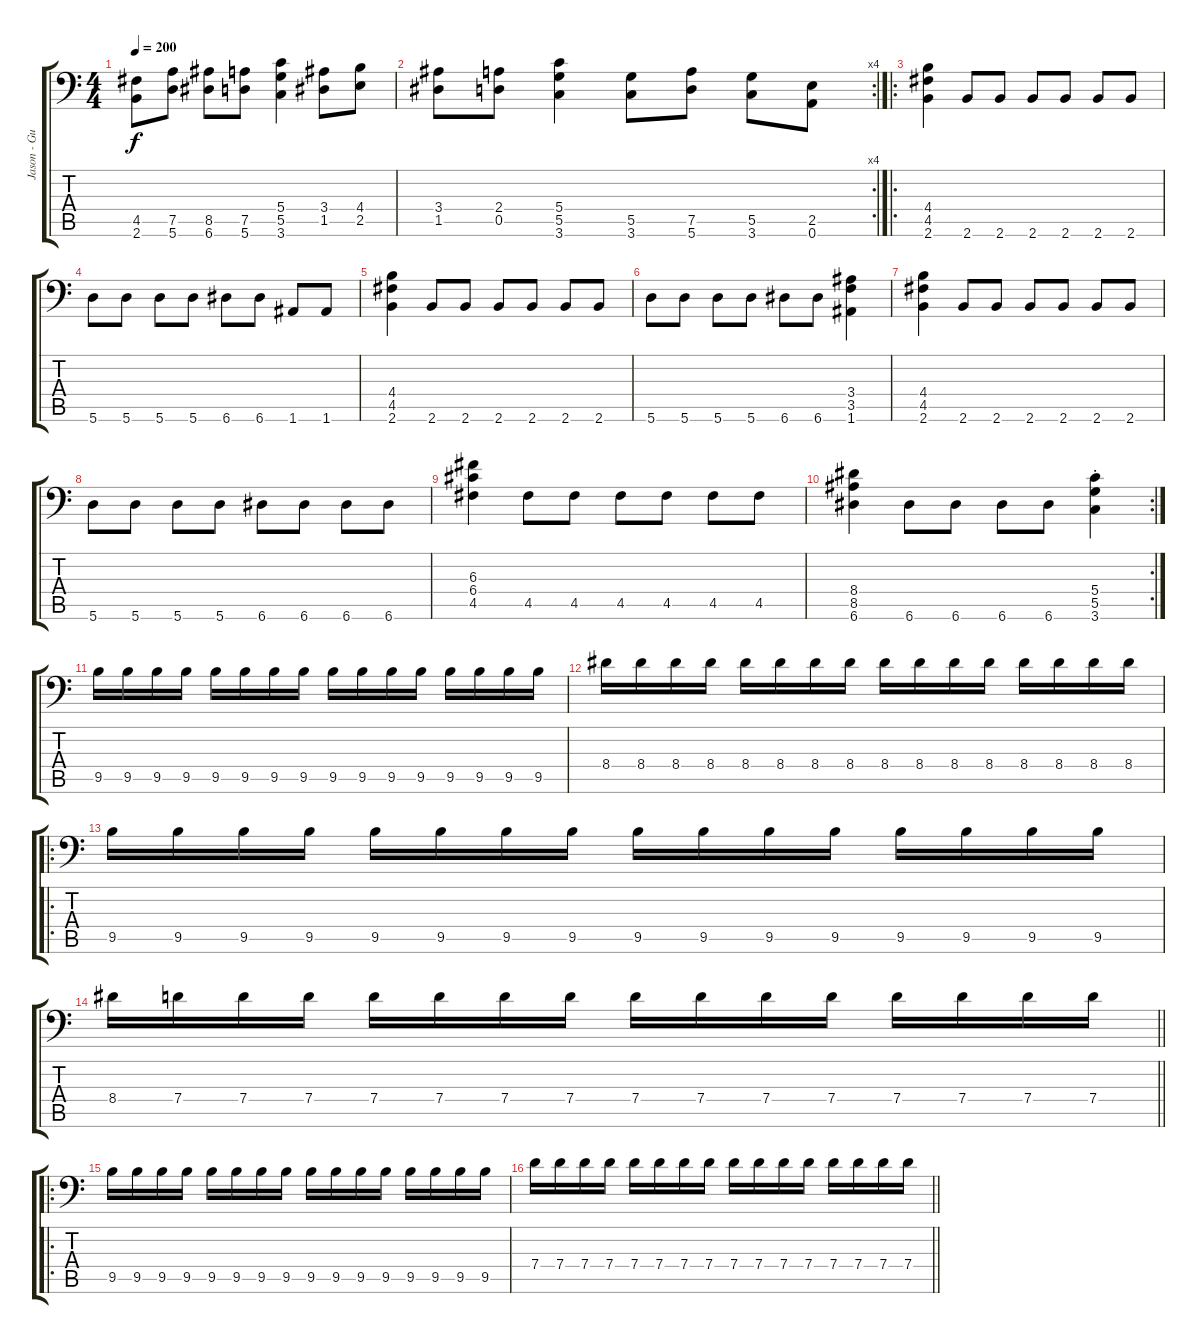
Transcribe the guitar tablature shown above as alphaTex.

\track ("Jason - Guitar" "Jason - Gu") {instrument overdrivenguitar}
\staff {score tabs}
\tuning (A3 E3 C3 G2 D2 A1) {hide}
\ts (4 4)
\tempo 200
\clef f4
\ks c
(4.5 2.6).8{dy f} (7.5 5.6).8 (8.5 6.6).8 (7.5 5.6).8 (5.4 5.5 3.6).4 (3.4 1.5).8 (4.4 2.5).8 |
\rc 4
(3.4 1.5).8 (2.4 0.5).8 (5.4 5.5 3.6).4 (5.5 3.6).8 (7.5 5.6).8 (5.5 3.6).8 (2.5 0.6).8 |
\ro
(4.4 4.5 2.6).4 2.6.8 2.6.8 2.6.8 2.6.8 2.6.8 2.6.8 |
5.6.8 5.6.8 5.6.8 5.6.8 6.6.8 6.6.8 1.6.8 1.6.8 |
(4.4 4.5 2.6).4 2.6.8 2.6.8 2.6.8 2.6.8 2.6.8 2.6.8 |
5.6.8 5.6.8 5.6.8 5.6.8 6.6.8 6.6.8 (3.4 3.5 1.6).4 |
(4.4 4.5 2.6).4 2.6.8 2.6.8 2.6.8 2.6.8 2.6.8 2.6.8 |
5.6.8 5.6.8 5.6.8 5.6.8 6.6.8 6.6.8 6.6.8 6.6.8 |
(6.3 6.4 4.5).4 4.5.8 4.5.8 4.5.8 4.5.8 4.5.8 4.5.8 |
\rc 2
(8.4 8.5 6.6).4 6.6.8 6.6.8 6.6.8 6.6.8 (5.4{st} 5.5{st} 3.6{st}).4 |
9.5.16 9.5.16 9.5.16 9.5.16 9.5.16 9.5.16 9.5.16 9.5.16 9.5.16 9.5.16 9.5.16 9.5.16 9.5.16 9.5.16 9.5.16 9.5.16 |
8.4.16 8.4.16 8.4.16 8.4.16 8.4.16 8.4.16 8.4.16 8.4.16 8.4.16 8.4.16 8.4.16 8.4.16 8.4.16 8.4.16 8.4.16 8.4.16 |
\ro
9.5.16 9.5.16 9.5.16 9.5.16 9.5.16 9.5.16 9.5.16 9.5.16 9.5.16 9.5.16 9.5.16 9.5.16 9.5.16 9.5.16 9.5.16 9.5.16 |
\barLineRight lightlight
8.4.16 7.4.16 7.4.16 7.4.16 7.4.16 7.4.16 7.4.16 7.4.16 7.4.16 7.4.16 7.4.16 7.4.16 7.4.16 7.4.16 7.4.16 7.4.16 |
\ro
9.5.16 9.5.16 9.5.16 9.5.16 9.5.16 9.5.16 9.5.16 9.5.16 9.5.16 9.5.16 9.5.16 9.5.16 9.5.16 9.5.16 9.5.16 9.5.16 |
\barLineRight lightlight
7.4.16 7.4.16 7.4.16 7.4.16 7.4.16 7.4.16 7.4.16 7.4.16 7.4.16 7.4.16 7.4.16 7.4.16 7.4.16 7.4.16 7.4.16 7.4.16
